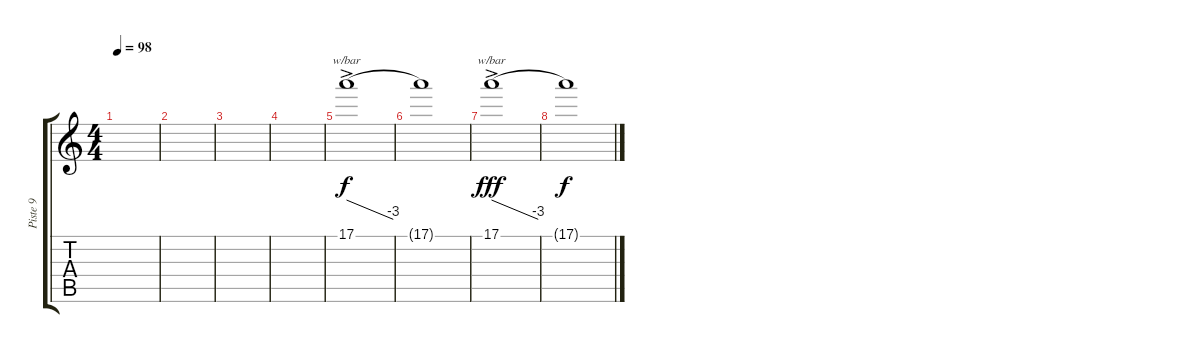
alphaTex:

\track ("Piste 9" "Piste 9") {instrument lead2sawtooth}
\staff {score tabs}
\tuning (E5 B4 G4 D4 A3 E3) {hide}
\ts (4 4)
\tempo 98
\clef g2
\ks c
|
|
|
|
17.1{ac}.1{tbe (dive default 0 0 60 -12)} |
17.1{t}.1{dy f} |
17.1{ac}.1{tbe (dive default 0 0 60 -12) dy fff} |
17.1{t}.1{dy f}
